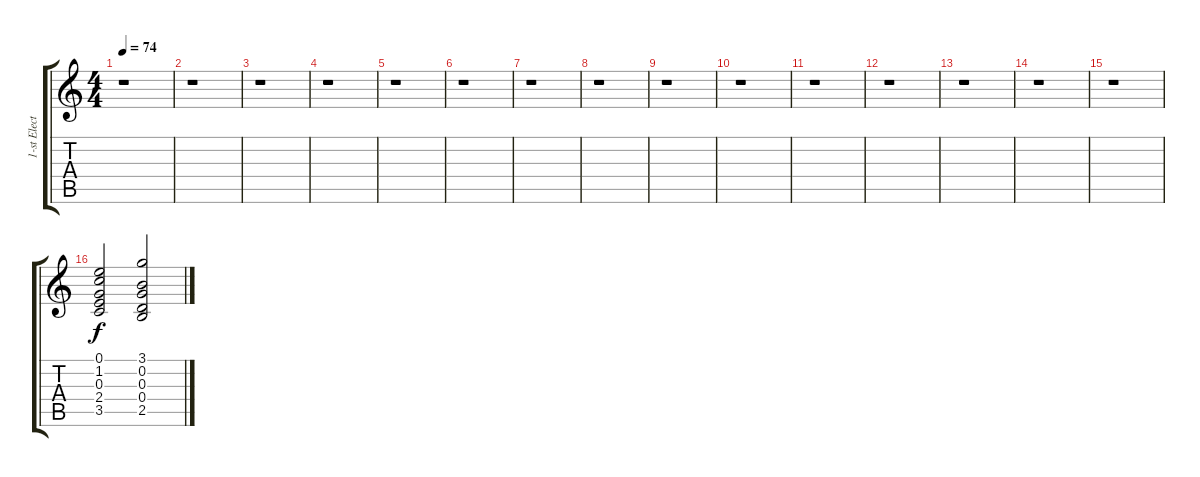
\track ("1-st Electric Guitar" "1-st Elect") {instrument distortionguitar}
\staff {score tabs}
\tuning (E4 B3 G3 D3 A2 E2) {hide}
\ts (4 4)
\tempo 74
\clef g2
\ks c
r.1{dy f} |
r.1 |
r.1 |
r.1 |
r.1 |
r.1 |
r.1 |
r.1 |
r.1 |
r.1 |
r.1 |
r.1 |
r.1 |
r.1 |
r.1 |
(0.1 1.2 0.3 2.4 3.5).2 (3.1 0.2 0.3 0.4 2.5).2
